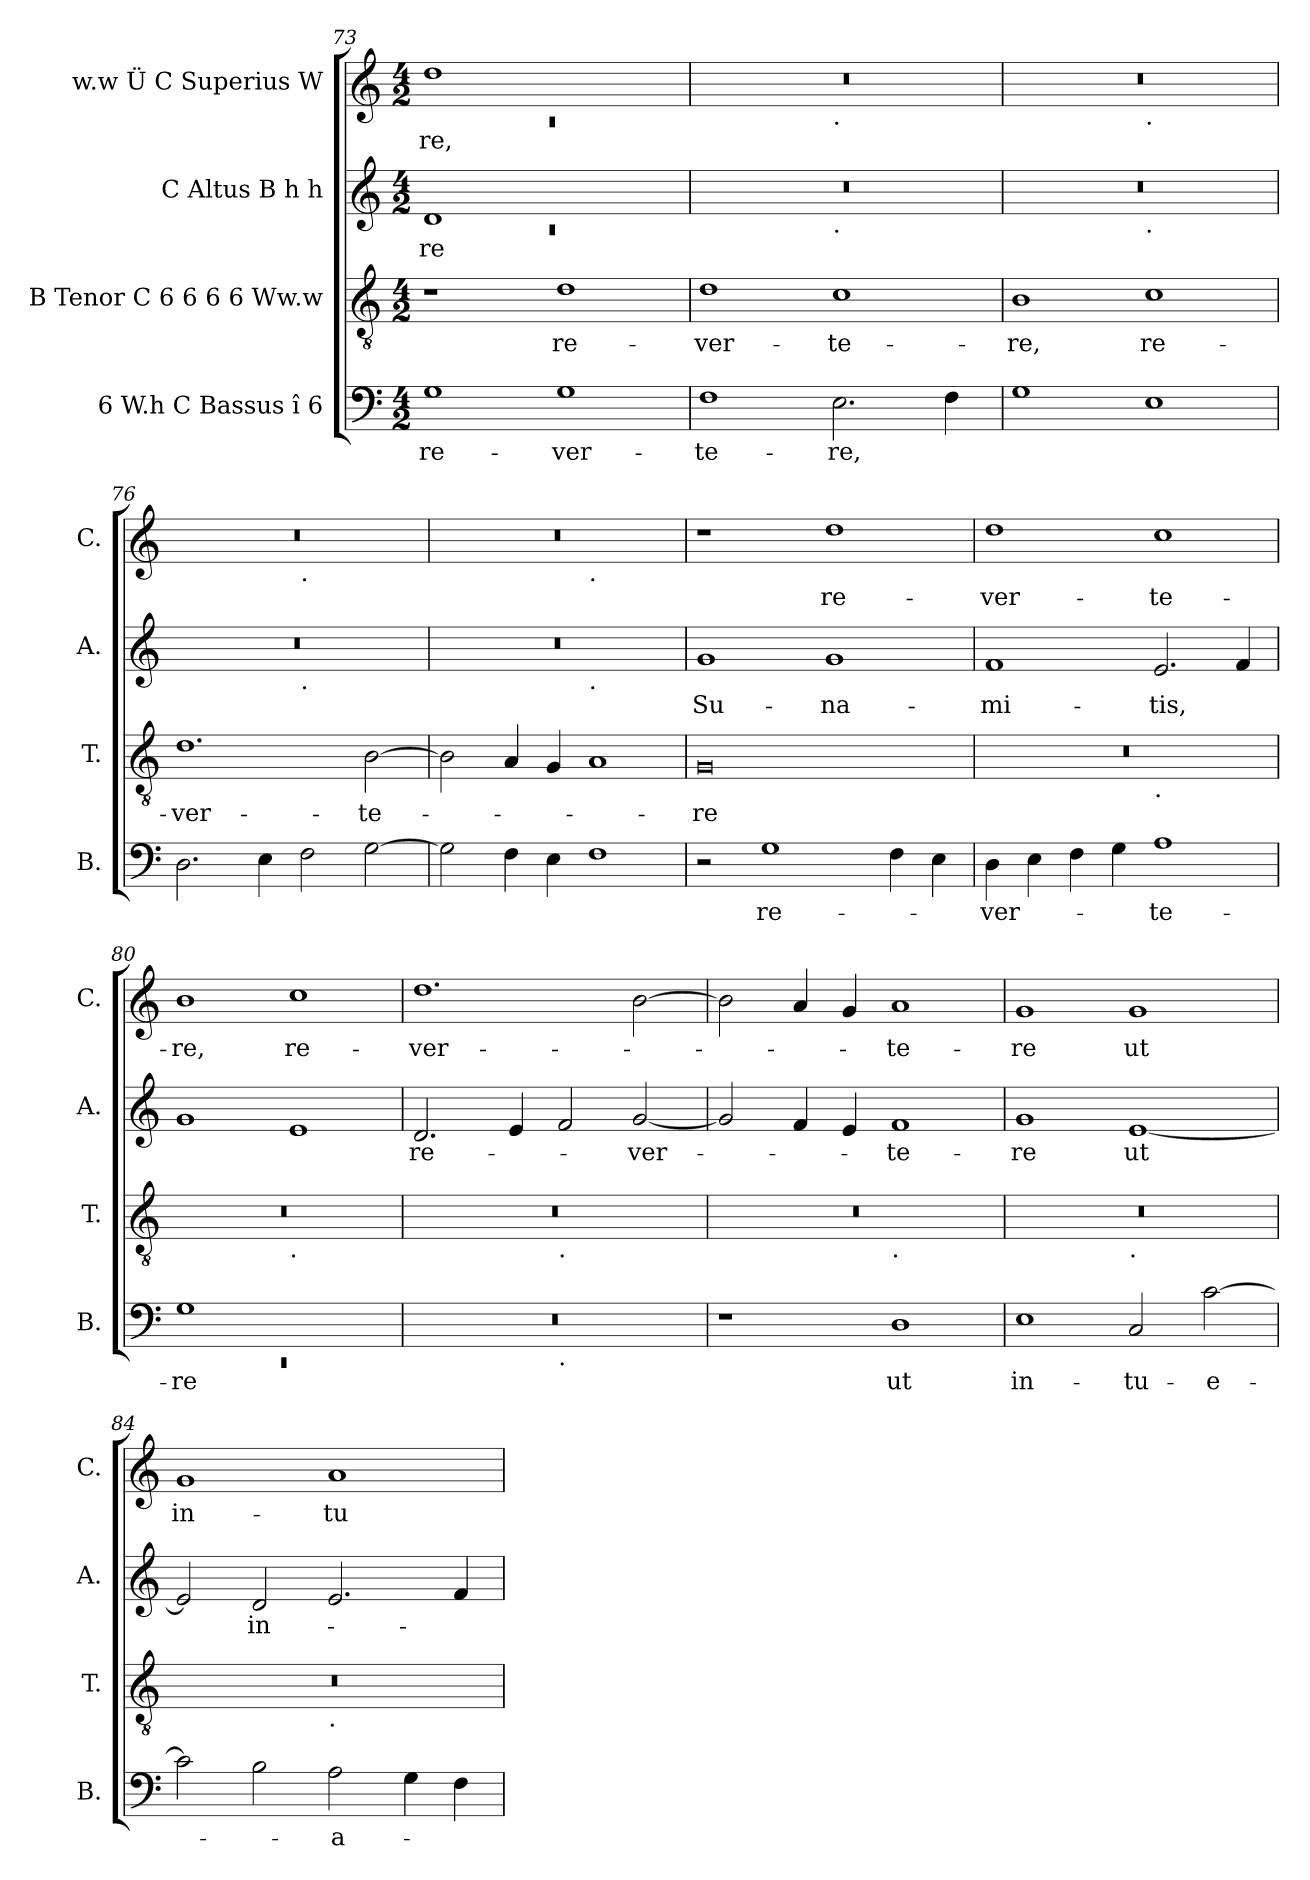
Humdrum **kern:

**kern	**text	**kern	**text	**kern	**text	**kern	**text
*part4	*part4	*part3	*part3	*part2	*part2	*part1	*part1
*staff4	*staff4	*staff3	*staff3	*staff2	*staff2	*staff1	*staff1
*I"6 W.h C Bassus î 6	*	*I"B Tenor C 6 6 6 6 Ww.w	*	*I"C Altus B h h	*	*I"w.w Ü C Superius W	*
*I'B.	*	*I'T.	*	*I'A.	*	*I'C.	*
*clefF4	*	*clefGv2	*	*clefG2	*	*clefG2	*
*k[]	*	*k[]	*	*k[]	*	*k[]	*
*C:	*	*C:	*	*C:	*	*C:	*
*M4/2	*	*M4/2	*	*M4/2	*	*M4/2	*
=73	=73	=73	=73	=73	=73	=73	=73
*	*	*	*	*^	*	*^	*
!	!LO:LY:b	!	!	!	!LO:N:vis=1	!LO:LY:b	!	!LO:N:vis=1	!LO:LY:b
1G	re-	1r	.	1d	0rc	-re	1dd	0rc	-re,
!	!LO:LY:b	!	!LO:LY:b	!	!	!	!	!	!
1G	-ver-	1d	re-	1ryy	.	.	1ryy	.	.
!!LO:PB:g=z	!!
=74	=74	=74	=74	=74	=74	=74	=74	=74	=74
!	!LO:LY:b	!	!LO:LY:b	!	!	!	!	!	!
1F	-te-	1d	-ver-	0r	1ryy	.	0r	1ryy	.
!	!	!	!	!	!	!	!	!LO:TX:b:t=.	!
!	!	!	!	!	!LO:TX:b:t=.	!	!	!	!
!	!LO:LY:b	!	!LO:LY:b	!	!	!	!	!	!
2.E\	-re,	1c	-te-	.	1ryy	.	.	1ryy	.
4F\	.	.	.	.	.	.	.	.	.
=75	=75	=75	=75	=75	=75	=75	=75	=75	=75
!	!	!	!LO:LY:b	!	!	!	!	!	!
1G	.	1B	-re,	0r	1ryy	.	0r	1ryy	.
!	!	!	!	!	!	!	!	!LO:TX:b:t=.	!
!	!	!	!	!	!LO:TX:b:t=.	!	!	!	!
!	!	!	!LO:LY:b	!	!	!	!	!	!
1E	.	1c	re-	.	1ryy	.	.	1ryy	.
=76	=76	=76	=76	=76	=76	=76	=76	=76	=76
!	!	!	!LO:LY:b	!	!	!	!	!	!
2.D\	.	1.d	-ver-	0r	1ryy	.	0r	1ryy	.
4E\	.	.	.	.	.	.	.	.	.
!	!	!	!	!	!	!	!	!LO:TX:b:t=.	!
!	!	!	!	!	!LO:TX:b:t=.	!	!	!	!
2F\	.	.	.	.	1ryy	.	.	1ryy	.
!	!	!	!LO:LY:b	!	!	!	!	!	!
[>2G\	.	[>2B\	-te-	.	.	.	.	.	.
=77	=77	=77	=77	=77	=77	=77	=77	=77	=77
2G\]	.	2B\]	.	0r	1ryy	.	0r	1ryy	.
4F\	.	4A/	.	.	.	.	.	.	.
4E\	.	4G/	.	.	.	.	.	.	.
!	!	!	!	!	!	!	!	!LO:TX:b:t=.	!
!	!	!	!	!	!LO:TX:b:t=.	!	!	!	!
1F	.	1A	.	.	1ryy	.	.	1ryy	.
=78	=78	=78	=78	=78	=78	=78	=78	=78	=78
!	!	!	!LO:LY:b:rj	!	!	!LO:LY:b	!	!	!
*	*	*	*	*v	*v	*	*	*	*
*	*	*	*	*	*	*v	*v	*
2r	.	0G	-re	1g	Su-	1r	.
!	!LO:LY:b	!	!	!	!	!	!
1G	re-	.	.	.	.	.	.
!	!	!	!	!	!LO:LY:b	!	!LO:LY:b
.	.	.	.	1g	-na-	1dd	re-
4F\	.	.	.	.	.	.	.
4E\	.	.	.	.	.	.	.
=79	=79	=79	=79	=79	=79	=79	=79
!	!LO:LY:b	!	!	!	!LO:LY:b	!	!LO:LY:b
*	*	*^	*	*	*	*	*
4D\	-ver-	0r	1ryy	.	1f	-mi-	1dd	-ver-
4E\	.	.	.	.	.	.	.	.
4F\	.	.	.	.	.	.	.	.
4G\	.	.	.	.	.	.	.	.
!	!	!	!LO:TX:b:t=.	!	!	!	!	!
!	!LO:LY:b	!	!	!	!	!LO:LY:b	!	!LO:LY:b
1A	-te-	.	1ryy	.	2.e/	-tis,	1cc	-te-
.	.	.	.	.	4f/	.	.	.
!!LO:LB:g=z
=80	=80	=80	=80	=80	=80	=80	=80	=80
*^	*	*	*	*	*	*	*	*
!	!LO:N:vis=1	!LO:LY:b	!	!	!	!	!	!	!LO:LY:b
1G	0rEE	-re	0r	1ryy	.	1g	.	1b	-re,
!	!	!	!	!LO:TX:b:t=.	!	!	!	!	!
!	!	!	!	!	!	!	!	!	!LO:LY:b
1ryy	.	.	.	1ryy	.	1e	.	1cc	re-
=81	=81	=81	=81	=81	=81	=81	=81	=81	=81
!	!	!	!	!	!	!	!LO:LY:b	!	!LO:LY:b
0r	1ryy	.	0r	1ryy	.	2.d/	re-	1.dd	-ver-
.	.	.	.	.	.	4e/	.	.	.
!	!	!	!	!LO:TX:b:t=.	!	!	!	!	!
!	!LO:TX:b:t=.	!	!	!	!	!	!	!	!
.	1ryy	.	.	1ryy	.	2f/	.	.	.
!	!	!	!	!	!	!	!LO:LY:b	!	!
.	.	.	.	.	.	[<2g/	-ver-	[>2b\	.
*v	*v	*	*	*	*	*	*	*	*
=82	=82	=82	=82	=82	=82	=82	=82	=82
1r	.	0r	1ryy	.	2g/]	.	2b\]	.
.	.	.	.	.	4f/	.	4a/	.
.	.	.	.	.	4e/	.	4g/	.
!	!	!	!LO:TX:b:t=.	!	!	!	!	!
!	!LO:LY:b	!	!	!	!	!LO:LY:b	!	!LO:LY:b
1D	ut	.	1ryy	.	1f	-te-	1a	-te-
=83	=83	=83	=83	=83	=83	=83	=83	=83
!	!LO:LY:b	!	!	!	!	!LO:LY:b	!	!LO:LY:b
1E	in-	0r	1ryy	.	1g	-re	1g	-re
!	!	!	!LO:TX:b:t=.	!	!	!	!	!
!	!LO:LY:b	!	!	!	!	!LO:LY:b	!	!LO:LY:b
2C/	-tu-	.	1ryy	.	[<1e	ut	1g	ut
!	!LO:LY:b:rj	!	!	!	!	!	!	!
[>2c\	-e-	.	.	.	.	.	.	.
=84	=84	=84	=84	=84	=84	=84	=84	=84
!	!	!	!	!	!	!	!	!LO:LY:b
2c\]	.	0r	1ryy	.	2e/]	.	1g	in-
!	!	!	!	!	!	!LO:LY:b	!	!
2B\	.	.	.	.	2d/	in-	.	.
!	!	!	!LO:TX:b:t=.	!	!	!	!	!
!	!LO:LY:b	!	!	!	!	!	!	!LO:LY:b
2A\	-a-	.	1ryy	.	2.e/	.	1a	-tu-
4G\	.	.	.	.	.	.	.	.
4F\	.	.	.	.	4f/	.	.	.
*	*	*v	*v	*	*	*	*	*
=	=	=	=	=	=	=	=
*-	*-	*-	*-	*-	*-	*-	*-
